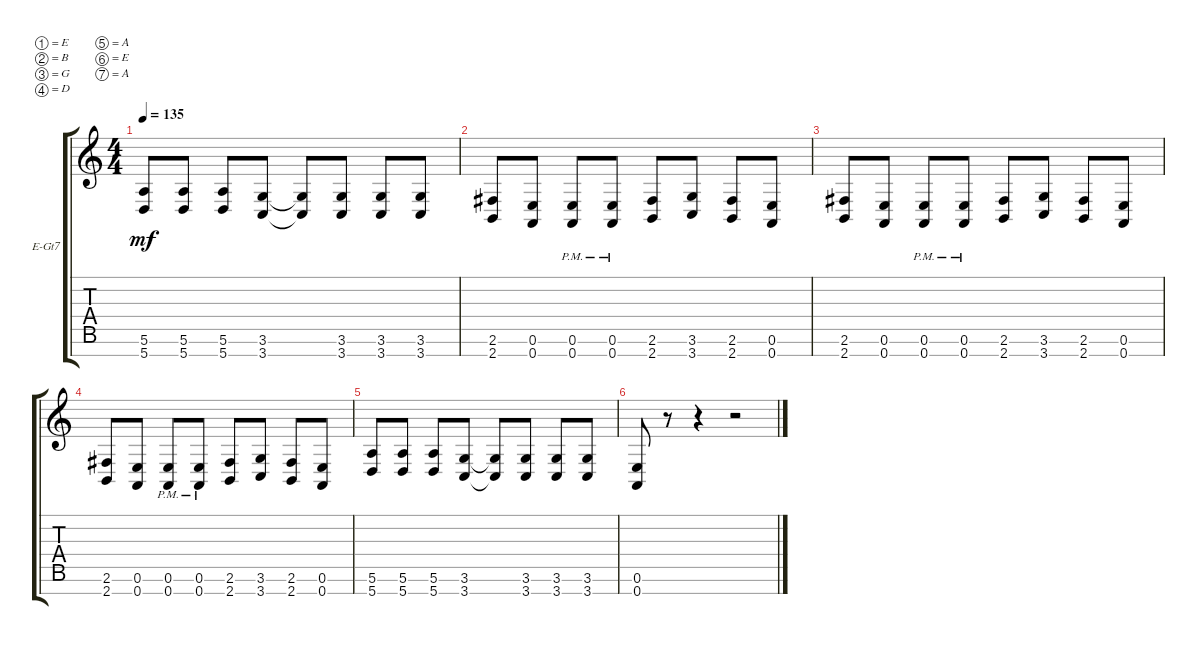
\defaultSystemsLayout 4
\bracketExtendMode groupsimilarinstruments
\firstSystemTrackNameOrientation horizontal
\otherSystemsTrackNameOrientation horizontal
\track ("Vincho" "E-Gt7") {instrument distortionguitar}
\staff {score tabs}
\tuning (E4 B3 G3 D3 A2 E2 A1)
\ts (4 4)
\tempo 135
\clef g2
\ks c
(5.7 5.6).8{dy mf} (5.7 5.6).8 (5.7 5.6).8 (3.7 3.6).8 (3.7{t} 3.6{t}).8 (3.7 3.6).8 (3.7 3.6).8 (3.7 3.6).8 |
(2.7 2.6).8 (0.7 0.6).8 (0.7{pm} 0.6{pm}).8 (0.7{pm} 0.6{pm}).8 (2.7 2.6).8 (3.7 3.6).8 (2.7 2.6).8 (0.7 0.6).8 |
(2.7 2.6).8 (0.7 0.6).8 (0.7{pm} 0.6{pm}).8 (0.7{pm} 0.6{pm}).8 (2.7 2.6).8 (3.7 3.6).8 (2.7 2.6).8 (0.7 0.6).8 |
(2.7 2.6).8 (0.7 0.6).8 (0.7{pm} 0.6{pm}).8 (0.7{pm} 0.6{pm}).8 (2.7 2.6).8 (3.7 3.6).8 (2.7 2.6).8 (0.7 0.6).8 |
(5.7 5.6).8 (5.7 5.6).8 (5.7 5.6).8 (3.7 3.6).8 (3.7{t} 3.6{t}).8 (3.7 3.6).8 (3.7 3.6).8 (3.7 3.6).8 |
(0.6 0.7).8 r.8 r.4 r.2
